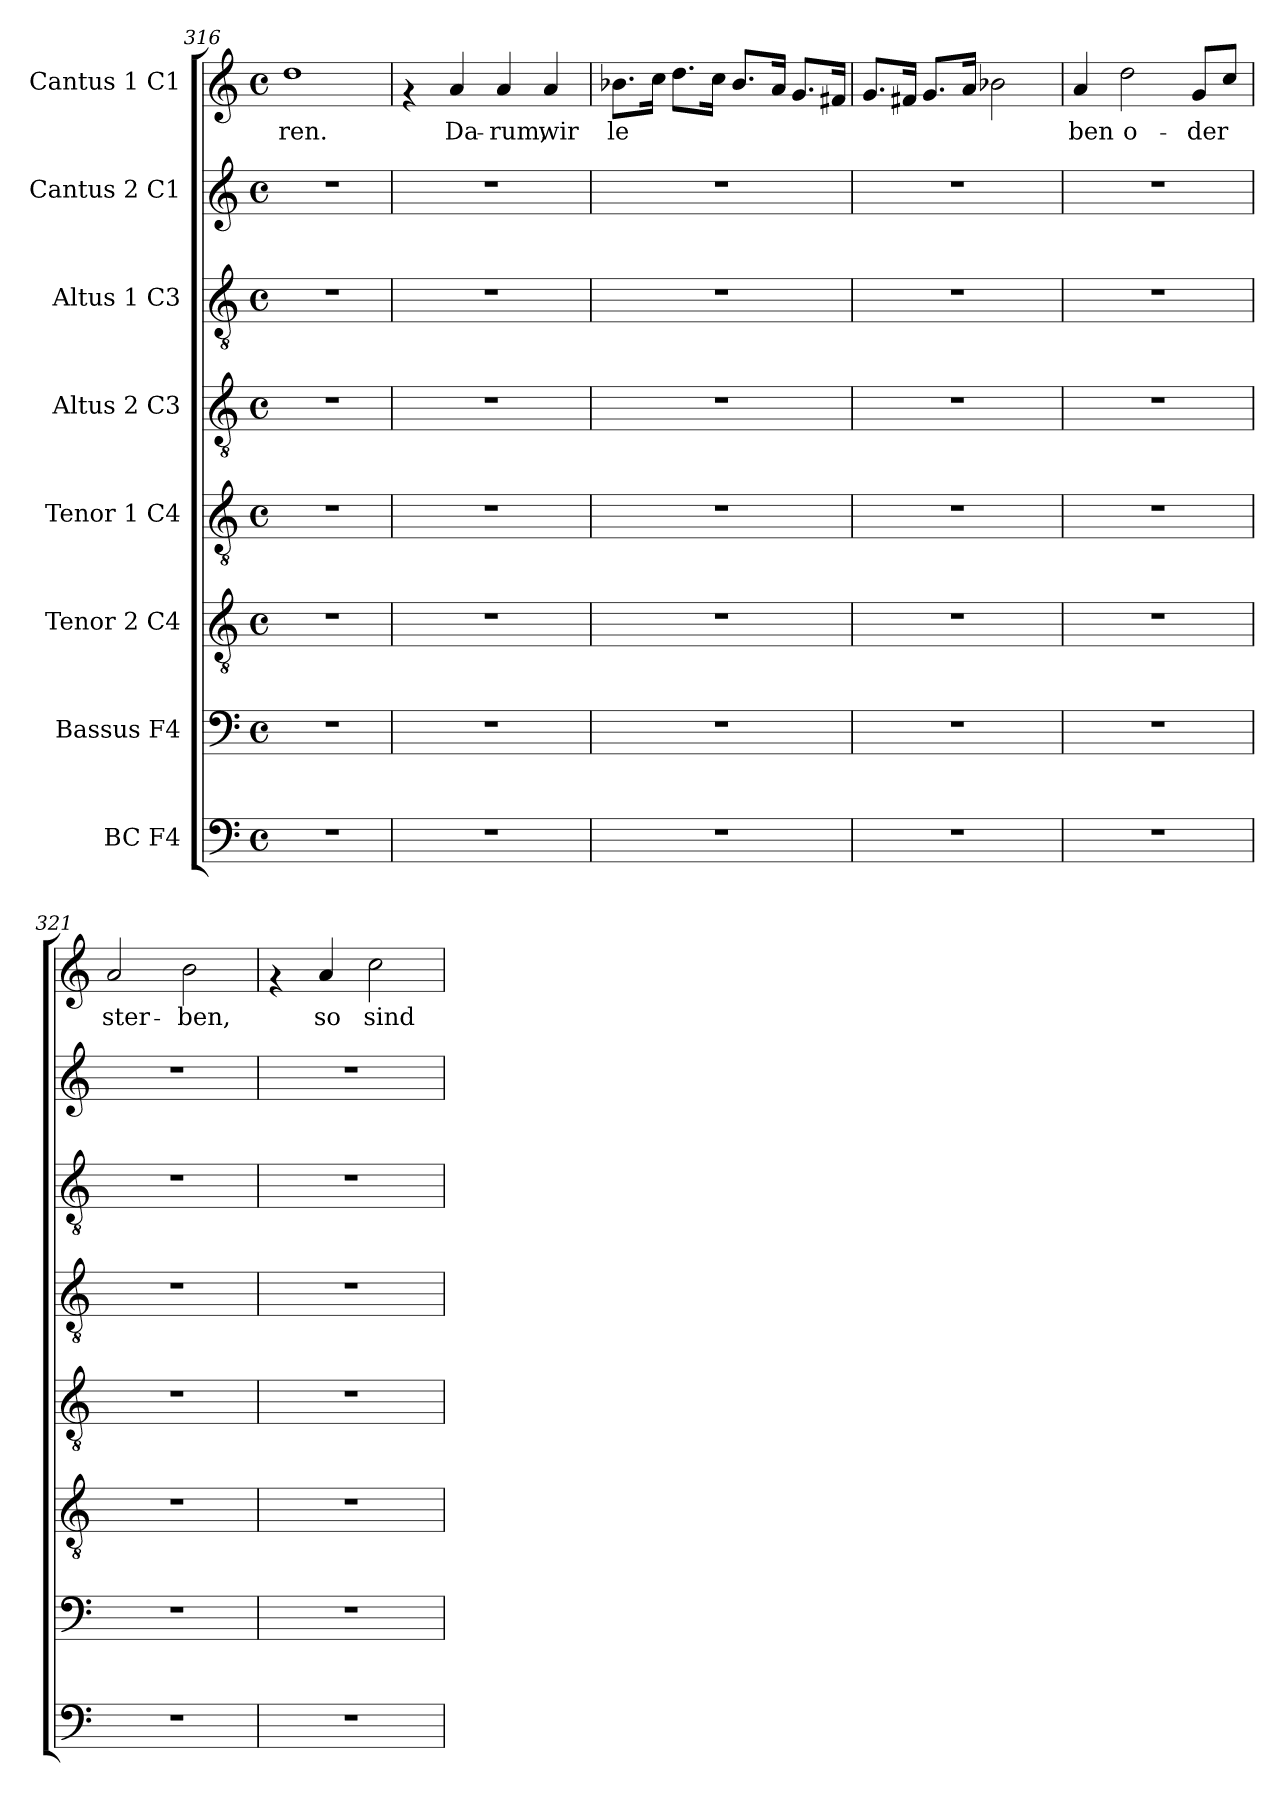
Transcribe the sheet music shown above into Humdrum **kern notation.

**kern	**kern	**kern	**kern	**kern	**kern	**kern	**kern	**text
*part8	*part7	*part6	*part5	*part4	*part3	*part2	*part1	*part1
*staff8	*staff7	*staff6	*staff5	*staff4	*staff3	*staff2	*staff1	*staff1
*I"BC  F4	*I"Bassus  F4	*I"Tenor 2  C4	*I"Tenor 1  C4	*I"Altus 2  C3	*I"Altus 1  C3	*I"Cantus 2  C1	*I"Cantus 1  C1	*
*clefF4	*clefF4	*clefGv2	*clefGv2	*clefGv2	*clefGv2	*clefG2	*clefG2	*
*k[]	*k[]	*k[]	*k[]	*k[]	*k[]	*k[]	*k[]	*
*C:	*C:	*C:	*C:	*C:	*C:	*C:	*C:	*
*M4/4	*M4/4	*M4/4	*M4/4	*M4/4	*M4/4	*M4/4	*M4/4	*
*met(c)	*met(c)	*met(c)	*met(c)	*met(c)	*met(c)	*met(c)	*met(c)	*
=316	=316	=316	=316	=316	=316	=316	=316	=316
!	!	!	!	!	!	!	!	!LO:LY:b:cj
1r	1r	1r	1r	1r	1r	1r	1dd	-ren.
=317	=317	=317	=317	=317	=317	=317	=317	=317
1r	1r	1r	1r	1r	1r	1r	4rf	.
!	!	!	!	!	!	!	!	!LO:LY:b:cj
.	.	.	.	.	.	.	4a/	Da-
!	!	!	!	!	!	!	!	!LO:LY:b:cj
.	.	.	.	.	.	.	4a/	-rum,
!	!	!	!	!	!	!	!	!LO:LY:b:cj
.	.	.	.	.	.	.	4a/	wir
=318	=318	=318	=318	=318	=318	=318	=318	=318
!	!	!	!	!	!	!	!	!LO:LY:b:cj
1r	1r	1r	1r	1r	1r	1r	8.b-X\L	le-
!	!	!	!	!	!	!	!	!LO:LY:b:cj
.	.	.	.	.	.	.	16cc\J	--
!	!	!	!	!	!	!	!	!LO:LY:b:cj
.	.	.	.	.	.	.	8.dd\L	--
!	!	!	!	!	!	!	!	!LO:LY:b:cj
.	.	.	.	.	.	.	16cc\J	--
!	!	!	!	!	!	!	!	!LO:LY:b:cj
.	.	.	.	.	.	.	8.b-/L	--
!	!	!	!	!	!	!	!	!LO:LY:b:cj
.	.	.	.	.	.	.	16a/J	--
!	!	!	!	!	!	!	!	!LO:LY:b:cj
.	.	.	.	.	.	.	8.g/L	--
!	!	!	!	!	!	!	!	!LO:LY:b:cj
.	.	.	.	.	.	.	16f#X/J	--
=319	=319	=319	=319	=319	=319	=319	=319	=319
!	!	!	!	!	!	!	!	!LO:LY:b:cj
1r	1r	1r	1r	1r	1r	1r	8.g/L	--
!	!	!	!	!	!	!	!	!LO:LY:b:cj
.	.	.	.	.	.	.	16f#X/J	--
!	!	!	!	!	!	!	!	!LO:LY:b:cj
.	.	.	.	.	.	.	8.g/L	--
!	!	!	!	!	!	!	!	!LO:LY:b:cj
.	.	.	.	.	.	.	16a/J	--
!	!	!	!	!	!	!	!	!LO:LY:b:cj
.	.	.	.	.	.	.	2b-X\	--
=320	=320	=320	=320	=320	=320	=320	=320	=320
!	!	!	!	!	!	!	!	!LO:LY:b:cj
1r	1r	1r	1r	1r	1r	1r	4a/	-ben
!	!	!	!	!	!	!	!	!LO:LY:b:cj
.	.	.	.	.	.	.	2dd\	o-
!	!	!	!	!	!	!	!	!LO:LY:b:cj
.	.	.	.	.	.	.	8g/L	-der
!	!	!	!	!	!	!	!	!LO:LY:b:cj
.	.	.	.	.	.	.	8cc/J	.
=321	=321	=321	=321	=321	=321	=321	=321	=321
!	!	!	!	!	!	!	!	!LO:LY:b:cj
1r	1r	1r	1r	1r	1r	1r	2a/	ster-
!	!	!	!	!	!	!	!	!LO:LY:b:cj
.	.	.	.	.	.	.	2b\	-ben,
=322	=322	=322	=322	=322	=322	=322	=322	=322
1r	1r	1r	1r	1r	1r	1r	4rf	.
!	!	!	!	!	!	!	!	!LO:LY:b:cj
.	.	.	.	.	.	.	4a/	so
!	!	!	!	!	!	!	!	!LO:LY:b:cj
.	.	.	.	.	.	.	2cc\	sind
=	=	=	=	=	=	=	=	=
*-	*-	*-	*-	*-	*-	*-	*-	*-
